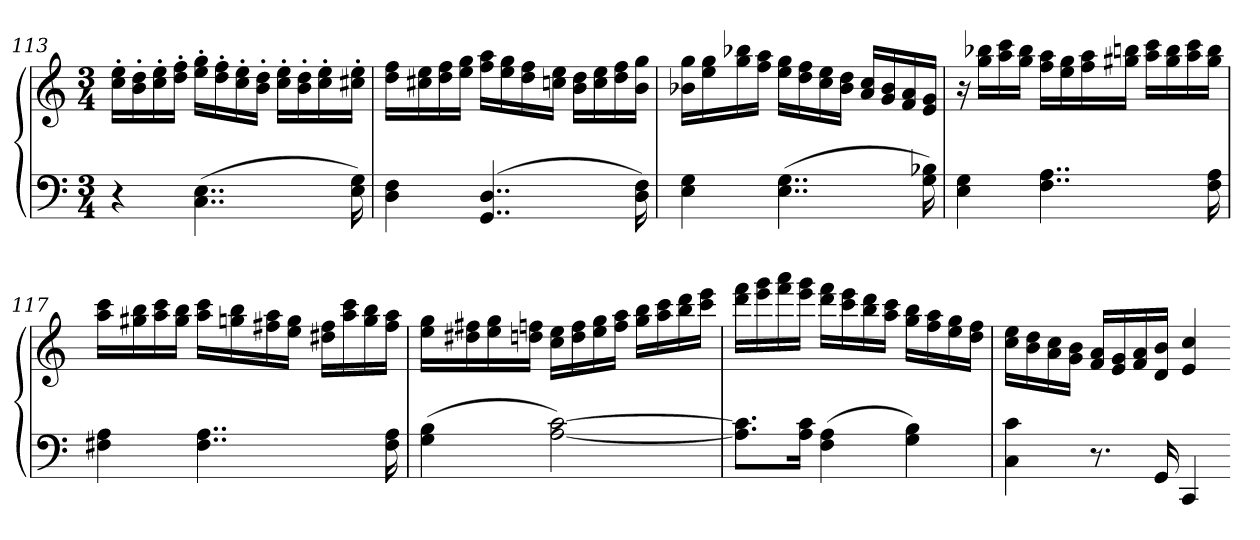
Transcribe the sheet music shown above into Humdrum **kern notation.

**kern	**kern
*part1	*part1
*staff2	*staff1
*clefF4	*clefG2
*k[]	*k[]
*C:	*C:
*M3/4	*M3/4
=113	=113
4r	16cc' 16ee'LL
.	16b' 16dd'
.	16cc' 16ee'
.	16dd' 16ff'JJ
(4..C 4..E	16ee' 16gg'LL
.	16dd' 16ff'
.	16cc' 16ee'
.	16b' 16dd'JJ
.	16cc' 16ee'LL
.	16b' 16dd'
.	16cc' 16ee'
16E 16G)	16cc#X' 16ee'JJ
=114	=114
4D 4F	16dd 16ffLL
.	16cc#X 16ee
.	16dd 16ff
.	16ee 16ggJJ
(4..GG 4..D	16ff 16aaLL
.	16ee 16gg
.	16dd 16ff
.	16ccn 16eeJJ
.	16b 16ddLL
.	16cc 16ee
.	16dd 16ff
16D 16F)	16b 16ggJJ
=115	=115
4E 4G	16b-X 16ggLL
.	16ee 16gg
.	16gg 16bb-X
.	16ff 16aaJJ
(4..E 4..G	16ee 16ggLL
.	16dd 16ff
.	16cc 16ee
.	16b- 16ddJJ
.	16a 16ccLL
.	16g 16b-
.	16f 16a
16G 16B-X)	16e 16gJJ
=116	=116
4E 4G	16r
.	16gg 16bb-XLL
.	16aa 16ccc
.	16gg 16bb-JJ
4..F 4..A	16ff 16aaLL
.	16ee 16gg
.	16ff 16aa
.	16gg#X 16bbnJJ
.	16aa 16cccLL
.	16gg# 16bb
.	16aa 16ccc
16F 16A	16gg# 16bbJJ
=117	=117
4F#X 4A	16aa 16cccLL
.	16gg#X 16bb
.	16aa 16ccc
.	16gg# 16bbJJ
4..F# 4..A	16aa 16cccLL
.	16ggn 16bb
.	16ff#X 16aa
.	16ee 16ggJJ
.	16dd#X 16ff#LL
.	16aa 16ccc
.	16gg 16bb
16F# 16A	16ff# 16aaJJ
=118	=118
(4G 4B	16ee 16ggLL
.	16dd#X 16ff#X
.	16ee 16gg
.	16ddn 16ffnJJ
[2A [2c)	16cc 16eeLL
.	16dd 16ff
.	16ee 16gg
.	16ff 16aaJJ
.	16gg 16bbLL
.	16aa 16ccc
.	16bb 16ddd
.	16ccc 16eeeJJ
=119	=119
8.A] 8.c]L	16ddd 16fffLL
.	16eee 16ggg
.	16fff 16aaa
16A 16cJk	16eee 16gggJJ
(4F 4A	16ddd 16fffLL
.	16ccc 16eee
.	16bb 16ddd
.	16aa 16cccJJ
4G 4B)	16gg 16bbLL
.	16ff 16aa
.	16ee 16gg
.	16dd 16ffJJ
=120	=120
4C 4c	16cc 16eeLL
.	16b 16dd
.	16a 16cc
.	16g 16bJJ
8.r	16f 16aLL
.	16e 16g
.	16f 16a
16GG	16d 16bJJ
4CC	4e 4cc
=-	=-
*-	*-
